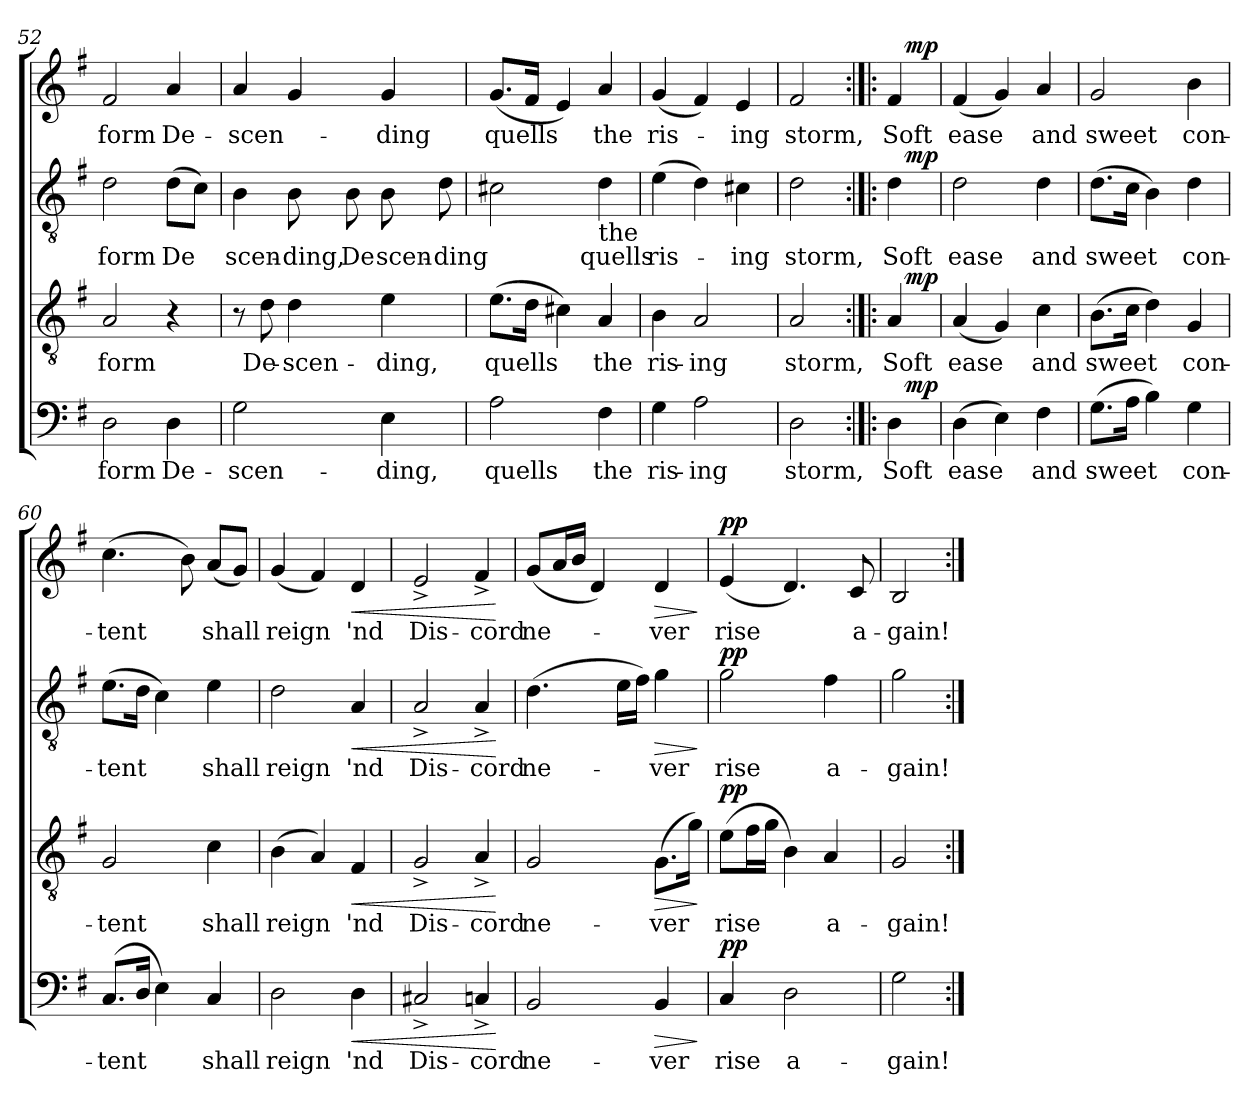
**kern	**text	**dynam	**kern	**text	**dynam	**kern	**text	**dynam	**kern	**text	**dynam
*part4	*part4	*part4	*part3	*part3	*part3	*part2	*part2	*part2	*part1	*part1	*part1
*staff4	*staff4	*staff4	*staff3	*staff3	*staff3	*staff2	*staff2	*staff2	*staff1	*staff1	*staff1
*clefF4	*	*	*clefGv2	*	*	*clefGv2	*	*	*clefG2	*	*
*k[f#]	*	*	*k[f#]	*	*	*k[f#]	*	*	*k[f#]	*	*
*G:	*	*	*G:	*	*	*G:	*	*	*G:	*	*
=52	=52	=52	=52	=52	=52	=52	=52	=52	=52	=52	=52
!	!LO:LY:b	!	!	!LO:LY:b	!	!	!LO:LY:b	!	!	!LO:LY:b	!
2D\	form	.	2A/	form	.	2d\	form	.	2f#/	form	.
!	!LO:LY:b	!	!	!	!	!	!LO:LY:b	!	!	!LO:LY:b	!
4D\	De-	.	4r	.	.	(>8d\L	De	.	4a/	De-	.
.	.	.	.	.	.	8c\J)	.	.	.	.	.
=53	=53	=53	=53	=53	=53	=53	=53	=53	=53	=53	=53
!	!LO:LY:b	!	!	!	!	!	!LO:LY:b	!	!	!LO:LY:b	!
2G\	-scen-	.	8r	.	.	4B\	scen-	.	4a/	-scen-	.
!	!	!	!	!LO:LY:b	!	!	!	!	!	!	!
.	.	.	8d\	De-	.	.	.	.	.	.	.
!	!	!	!	!LO:LY:b	!	!	!LO:LY:b	!	!	!	!
.	.	.	4d\	-scen-	.	8B\	-ding,	.	4g/	.	.
!	!	!	!	!	!	!	!LO:LY:b	!	!	!	!
.	.	.	.	.	.	8B\	De	.	.	.	.
!	!LO:LY:b	!	!	!LO:LY:b	!	!	!LO:LY:b	!	!	!LO:LY:b	!
4E\	-ding,	.	4e\	-ding,	.	8B\	scen-	.	4g/	-ding	.
!	!	!	!	!	!	!	!LO:LY:b:rj	!	!	!	!
.	.	.	.	.	.	8d\	-ding	.	.	.	.
=54	=54	=54	=54	=54	=54	=54	=54	=54	=54	=54	=54
!	!LO:LY:b	!	!	!LO:LY:b	!	!	!	!	!	!LO:LY:b	!
2A\	quells	.	(>8.e\L	quells	.	2c#X\	.	.	(<8.g/L	quells	.
.	.	.	16d\Jk	.	.	.	.	.	16f#/Jk	.	.
.	.	.	4c#X\)	.	.	.	.	.	4e/)	.	.
!	!	!	!	!	!	!LO:TX:b:t=the	!	!	!	!	!
!	!LO:LY:b	!	!	!LO:LY:b	!	!	!LO:LY:b	!	!	!LO:LY:b	!
4F#\	the	.	4A/	the	.	4d\	quells	.	4a/	the	.
=55	=55	=55	=55	=55	=55	=55	=55	=55	=55	=55	=55
!	!LO:LY:b	!	!	!LO:LY:b	!	!	!LO:LY:b	!	!	!LO:LY:b	!
4G\	ris-	.	4B\	ris-	.	(>4e\	ris-	.	(<4g/	ris-	.
!	!LO:LY:b:rj	!	!	!LO:LY:b:rj	!	!	!	!	!	!	!
2A\	-ing	.	2A/	-ing	.	4d\)	.	.	4f#/)	.	.
!	!	!	!	!	!	!	!LO:LY:b	!	!	!LO:LY:b	!
.	.	.	.	.	.	4c#X\	-ing	.	4e/	-ing	.
!!LO:LB:g=z
=56	=56	=56	=56	=56	=56	=56	=56	=56	=56	=56	=56
!	!LO:LY:b	!	!	!LO:LY:b	!	!	!LO:LY:b	!	!	!LO:LY:b	!
2D\	storm,	.	2A/	storm,	.	2d\	storm,	.	2f#/	storm,	.
=57:|!|:	=57:|!|:	=57:|!|:	=57:|!|:	=57:|!|:	=57:|!|:	=57:|!|:	=57:|!|:	=57:|!|:	=57:|!|:	=57:|!|:	=57:|!|:
!	!LO:LY:b	!	!	!LO:LY:b	!	!	!LO:LY:b	!	!	!LO:LY:b	!
*^	*	*	*^	*	*	*^	*	*	*^	*	*
4D\	16ryy	Soft	.	4A/	16ryy	Soft	.	4d\	16ryy	Soft	.	4f#/	16ryy	Soft	.
!	!	!	!LO:DY:a	!	!	!	!LO:DY:a	!	!	!	!LO:DY:a	!	!	!	!LO:DY:a
.	8.ryy	.	mp	.	8.ryy	.	mp	.	8.ryy	.	mp	.	8.ryy	.	mp
=58	=58	=58	=58	=58	=58	=58	=58	=58	=58	=58	=58	=58	=58	=58	=58
!	!	!LO:LY:b	!	!	!	!LO:LY:b	!	!	!	!LO:LY:b	!	!	!	!LO:LY:b	!
*v	*v	*	*	*	*	*	*	*v	*v	*	*	*v	*v	*	*
*	*	*	*v	*v	*	*	*	*	*	*	*	*
(>4D\	ease	.	(<4A/	ease	.	2d\	ease	.	(<4f#/	ease	.
4E\)	.	.	4G/)	.	.	.	.	.	4g/)	.	.
!	!LO:LY:b	!	!	!LO:LY:b	!	!	!LO:LY:b	!	!	!LO:LY:b	!
4F#\	and	.	4c\	and	.	4d\	and	.	4a/	and	.
=59	=59	=59	=59	=59	=59	=59	=59	=59	=59	=59	=59
!	!LO:LY:b	!	!	!LO:LY:b	!	!	!LO:LY:b	!	!	!LO:LY:b	!
(>8.G\L	sweet	.	(>8.B\L	sweet	.	(>8.d\L	sweet	.	2g/	sweet	.
16A\Jk	.	.	16c\Jk	.	.	16c\Jk	.	.	.	.	.
4B\)	.	.	4d\)	.	.	4B\)	.	.	.	.	.
!	!LO:LY:b	!	!	!LO:LY:b	!	!	!LO:LY:b	!	!	!LO:LY:b	!
4G\	con-	.	4G/	con-	.	4d\	con-	.	4b\	con-	.
=60	=60	=60	=60	=60	=60	=60	=60	=60	=60	=60	=60
!	!LO:LY:b	!	!	!LO:LY:b	!	!	!LO:LY:b	!	!	!LO:LY:b	!
(>8.C/L	-tent	.	2G/	-tent	.	(>8.e\L	-tent	.	(>4.cc\	-tent	.
16D/Jk	.	.	.	.	.	16d\Jk	.	.	.	.	.
4E\)	.	.	.	.	.	4c\)	.	.	.	.	.
.	.	.	.	.	.	.	.	.	8b\)	.	.
!	!LO:LY:b	!	!	!LO:LY:b	!	!	!LO:LY:b	!	!	!LO:LY:b	!
4C/	shall	.	4c\	shall	.	4e\	shall	.	(<8a/L	shall	.
.	.	.	.	.	.	.	.	.	8g/J)	.	.
!!LO:LB:g=z
=61	=61	=61	=61	=61	=61	=61	=61	=61	=61	=61	=61
!	!LO:LY:b	!	!	!LO:LY:b	!	!	!LO:LY:b	!	!	!LO:LY:b	!
2D\	reign	.	(>4B\	reign	.	2d\	reign	.	(<4g/	reign	.
.	.	.	4A/)	.	.	.	.	.	4f#/)	.	.
!	!LO:LY:b	!LO:HP:b	!	!LO:LY:b	!LO:HP:b	!	!LO:LY:b	!LO:HP:b	!	!LO:LY:b	!LO:HP:b
4D\	'nd	<	4F#/	'nd	<	4A/	'nd	<	4d/	'nd	<
=62	=62	=62	=62	=62	=62	=62	=62	=62	=62	=62	=62
!	!LO:LY:b	!	!	!LO:LY:b	!	!	!LO:LY:b	!	!	!LO:LY:b	!
2C#X^</	Dis-	.	2G^</	Dis-	.	2A^</	Dis-	.	2e^</	Dis-	.
!	!LO:LY:b	!	!	!LO:LY:b	!	!	!LO:LY:b	!	!	!LO:LY:b	!
4Cn^</	-cord	.	4A^</	-cord	.	4A^</	-cord	.	4f#^</	-cord	.
.	.	[	.	.	[	.	.	[	.	.	[
=63	=63	=63	=63	=63	=63	=63	=63	=63	=63	=63	=63
!	!LO:LY:b	!	!	!LO:LY:b	!	!	!LO:LY:b	!	!	!LO:LY:b	!
2BB/	ne-	.	2G/	ne-	.	(>4.d\	ne-	.	(<8g/L	ne-	.
.	.	.	.	.	.	.	.	.	16a/L	.	.
.	.	.	.	.	.	.	.	.	16b/JJ	.	.
.	.	.	.	.	.	.	.	.	4d/)	.	.
.	.	.	.	.	.	16e\LL	.	.	.	.	.
.	.	.	.	.	.	16f#\JJ)	.	.	.	.	.
!	!LO:LY:b	!LO:HP:b	!	!LO:LY:b	!LO:HP:b	!	!LO:LY:b	!LO:HP:b	!	!LO:LY:b	!LO:HP:b
4BB/	-ver	>	(>8.G\L	-ver	>	4g\	-ver	>	4d/	-ver	>
.	.	.	16g\Jk)	.	.	.	.	.	.	.	.
.	.	]	.	.	]	.	.	]	.	.	]
=64	=64	=64	=64	=64	=64	=64	=64	=64	=64	=64	=64
!	!LO:LY:b	!LO:DY:a	!	!LO:LY:b	!LO:DY:a	!	!LO:LY:b	!LO:DY:a	!	!LO:LY:b	!LO:DY:a
4C/	rise	pp	(>8e\L	rise	pp	2g\	rise	pp	(<4e/	rise	pp
.	.	.	16f#\L	.	.	.	.	.	.	.	.
.	.	.	16g\JJ	.	.	.	.	.	.	.	.
!	!LO:LY:b	!	!	!	!	!	!	!	!	!	!
2D\	a-	.	4B\)	.	.	.	.	.	4.d/)	.	.
!	!	!	!	!LO:LY:b	!	!	!LO:LY:b	!	!	!	!
.	.	.	4A/	a-	.	4f#\	a-	.	.	.	.
!	!	!	!	!	!	!	!	!	!	!LO:LY:b	!
.	.	.	.	.	.	.	.	.	8c/	a-	.
=65	=65	=65	=65	=65	=65	=65	=65	=65	=65	=65	=65
!	!LO:LY:b	!	!	!LO:LY:b	!	!	!LO:LY:b	!	!	!LO:LY:b	!
2G\	-gain!	.	2G/	-gain!	.	2g\	-gain!	.	2B/	-gain!	.
=:|!	=:|!	=:|!	=:|!	=:|!	=:|!	=:|!	=:|!	=:|!	=:|!	=:|!	=:|!
*-	*-	*-	*-	*-	*-	*-	*-	*-	*-	*-	*-
